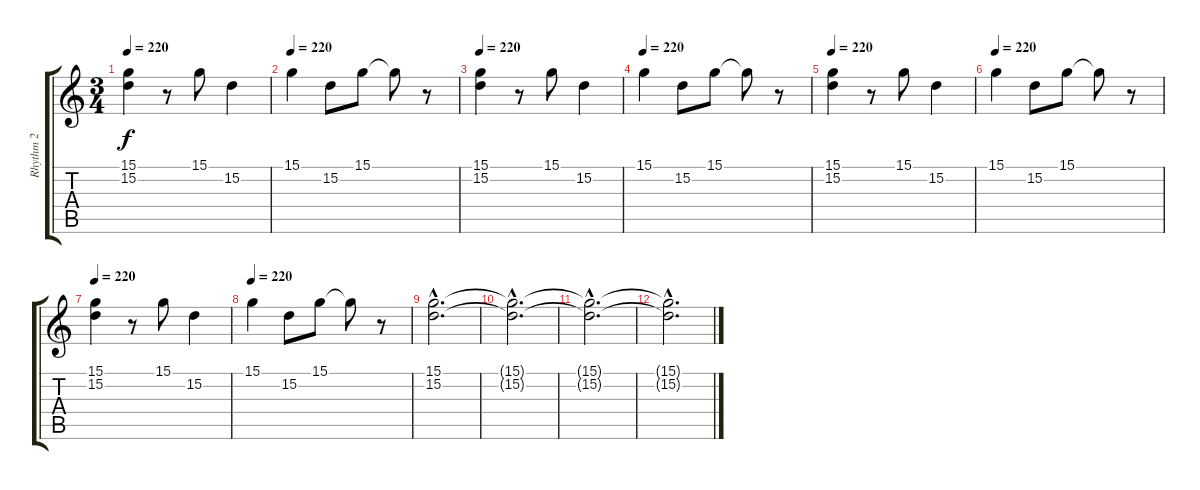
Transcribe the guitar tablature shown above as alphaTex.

\track ("Rhythm 2" "Rhythm 2") {instrument harpsichord}
\staff {score tabs}
\tuning (E4 B3 G3 D3 A2 E2) {hide}
\ts (3 4)
\tempo 220
\clef g2
\ks c
(15.1 15.2).4{dy f} r.8 15.1.8 15.2.4 |
\tempo 220
15.1.4 15.2.8 15.1.8 15.1{t}.8 r.8 |
\tempo 220
(15.1 15.2).4 r.8 15.1.8 15.2.4 |
\tempo 220
15.1.4 15.2.8 15.1.8 15.1{t}.8 r.8 |
\tempo 220
(15.1 15.2).4 r.8 15.1.8 15.2.4 |
\tempo 220
15.1.4 15.2.8 15.1.8 15.1{t}.8 r.8 |
\tempo 220
(15.1 15.2).4 r.8 15.1.8 15.2.4 |
\tempo 220
15.1.4 15.2.8 15.1.8 15.1{t}.8 r.8 |
(15.1{hac} 15.2{hac}).2{d} |
(15.1{hac t} 15.2{hac t}).2{d} |
(15.1{hac t} 15.2{hac t}).2{d} |
(15.1{hac t} 15.2{hac t}).2{d}
